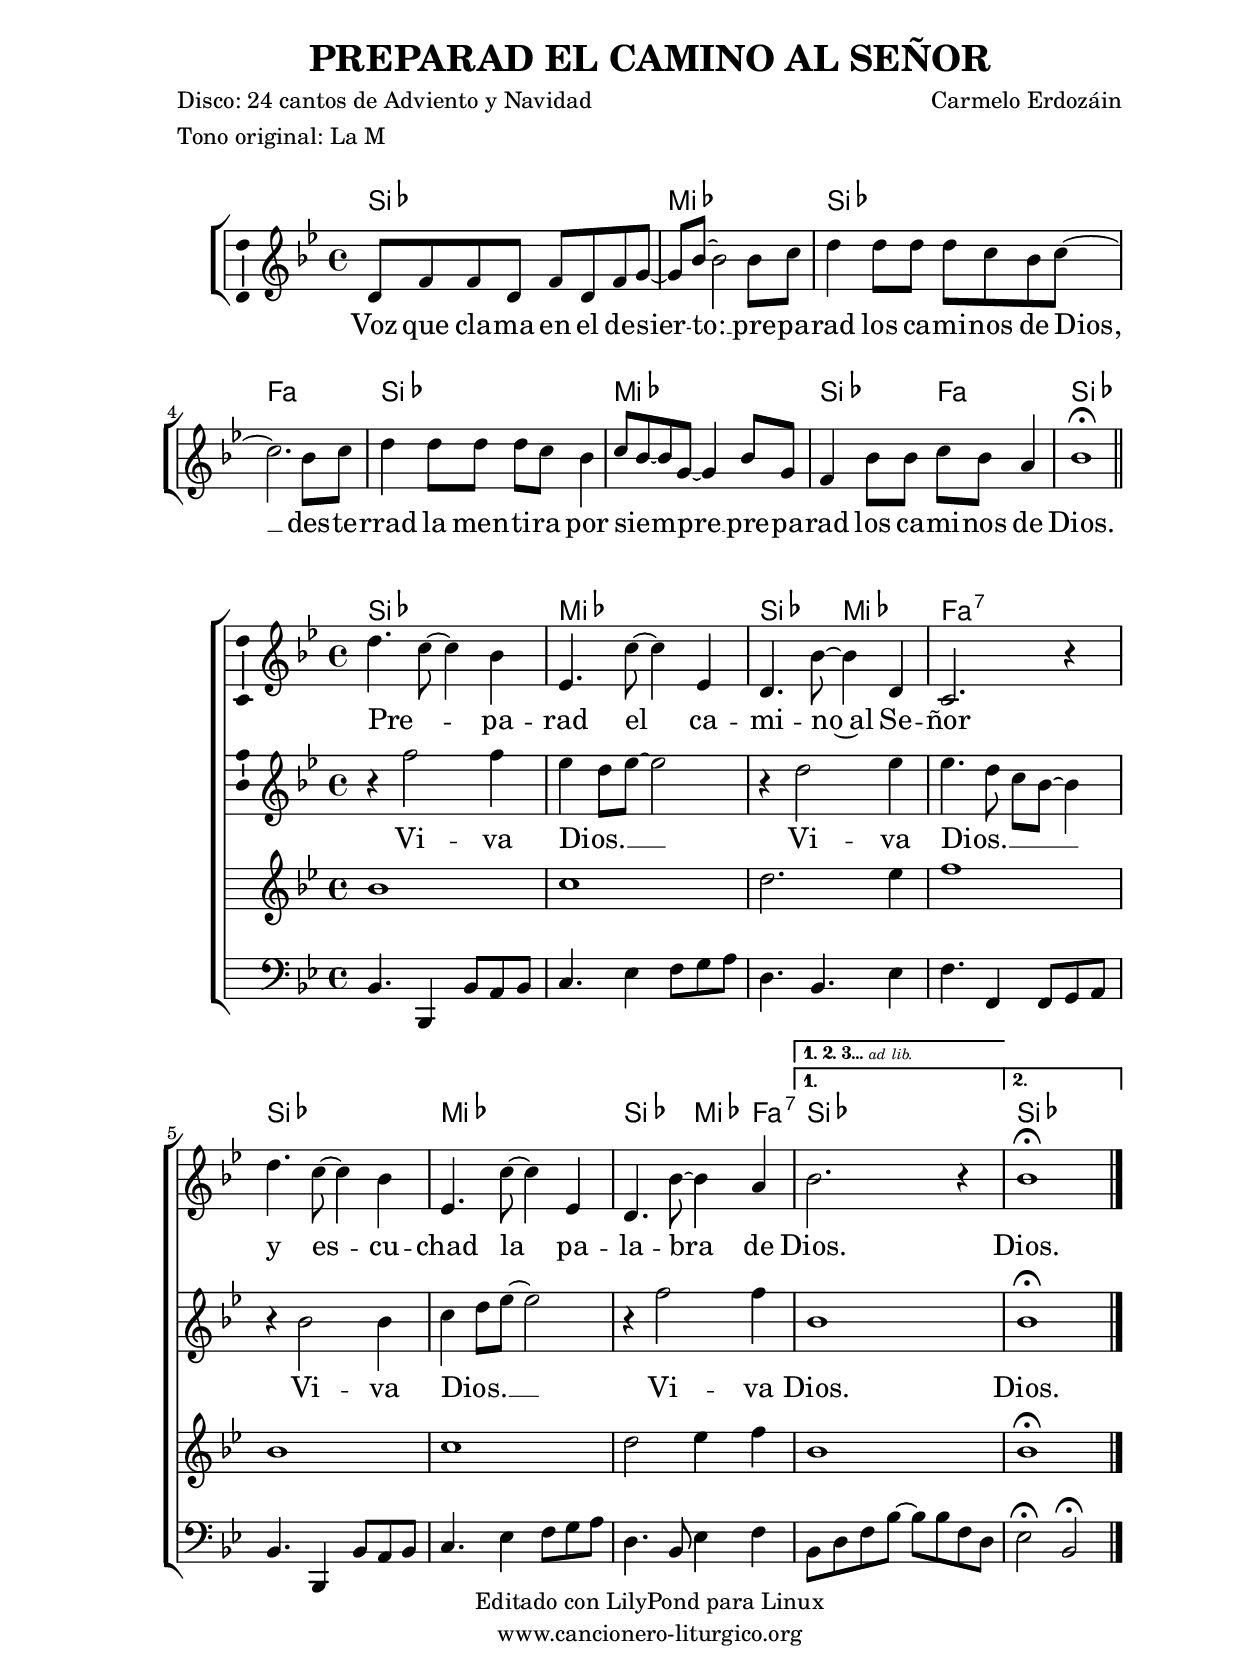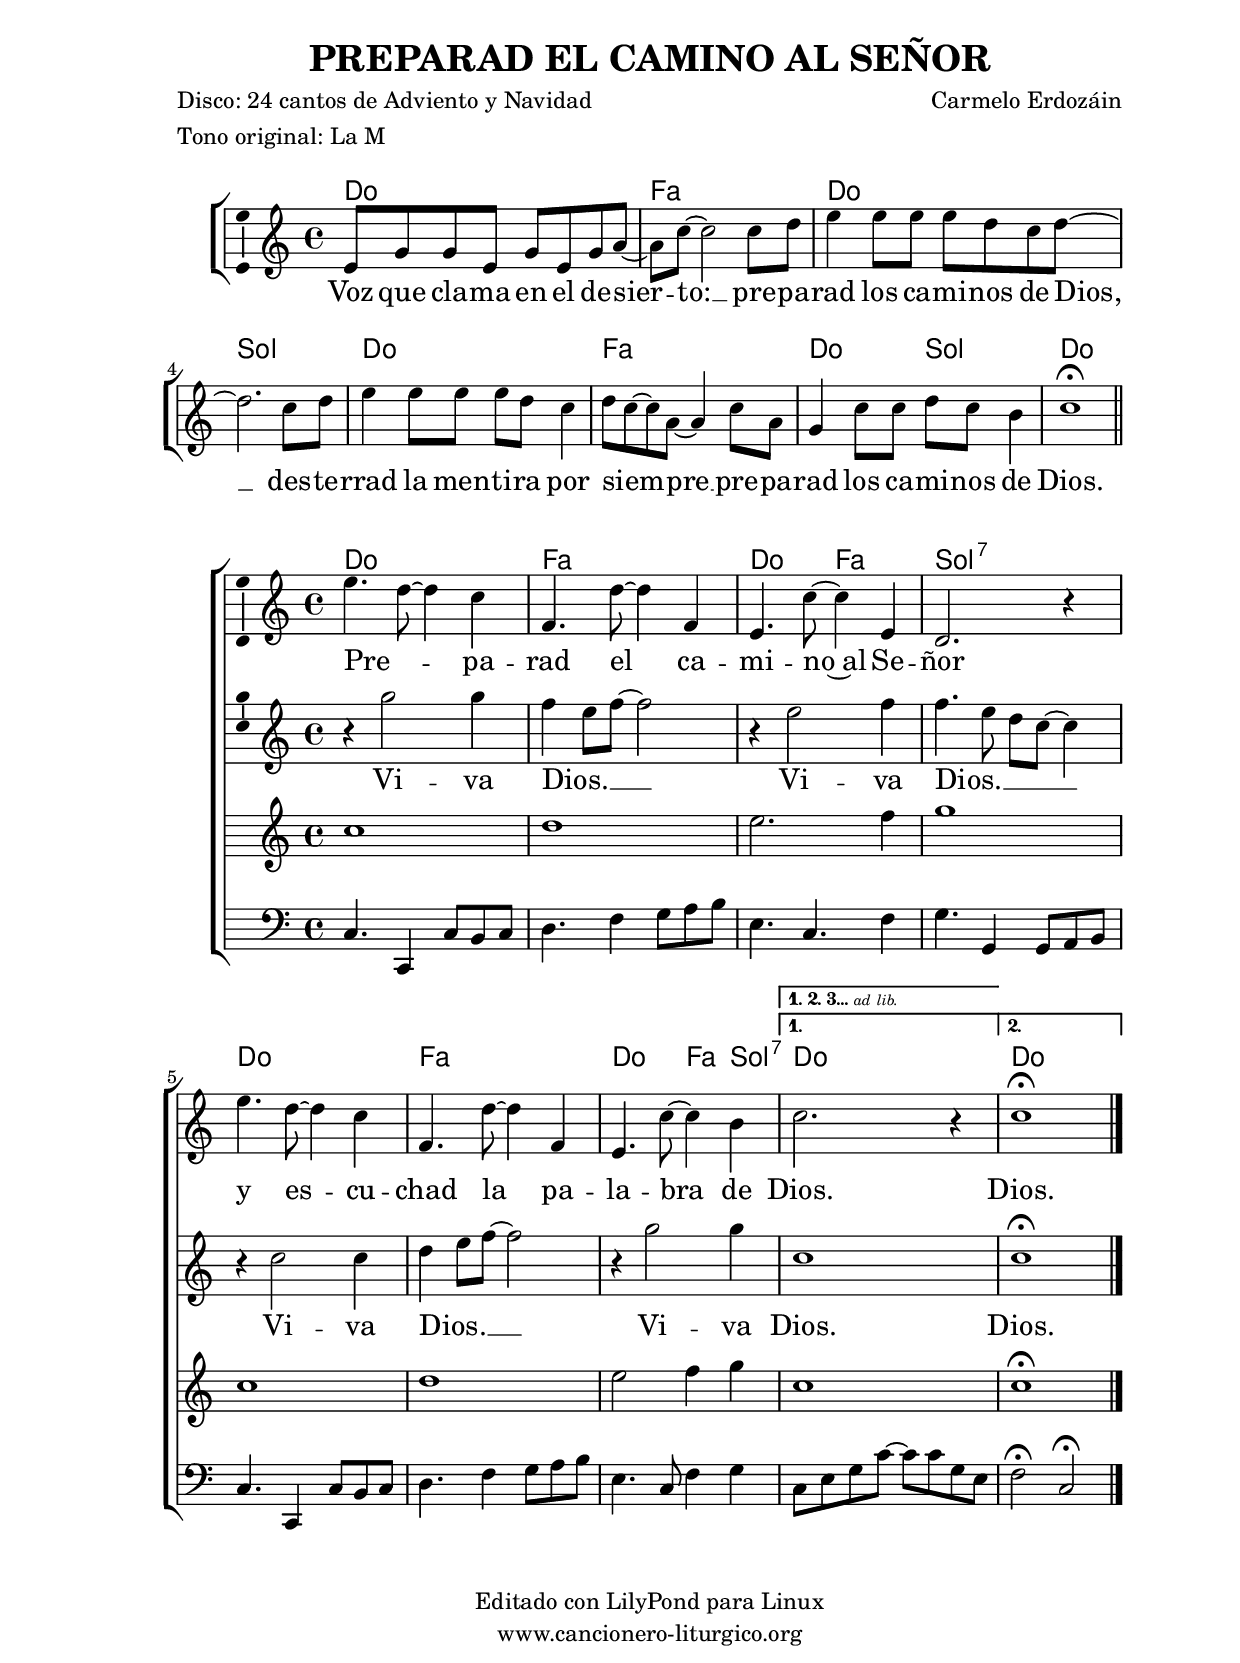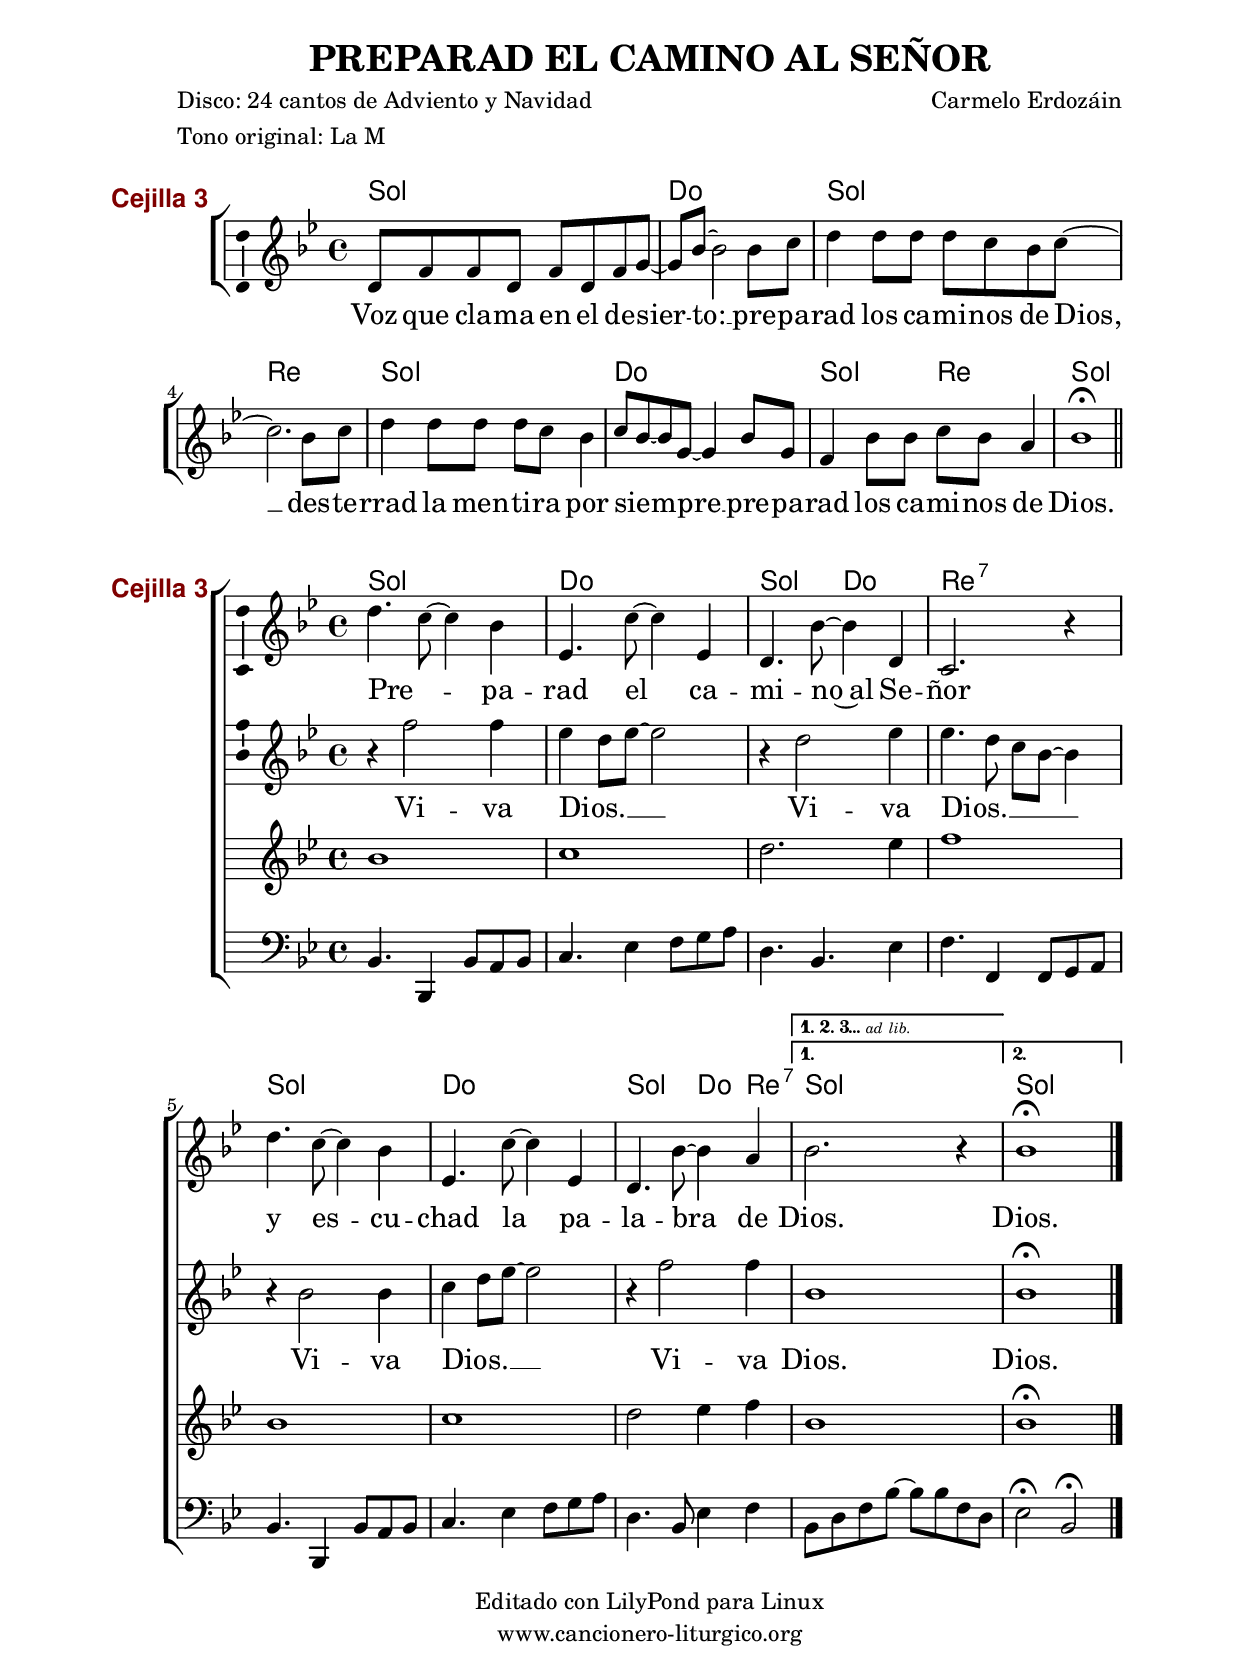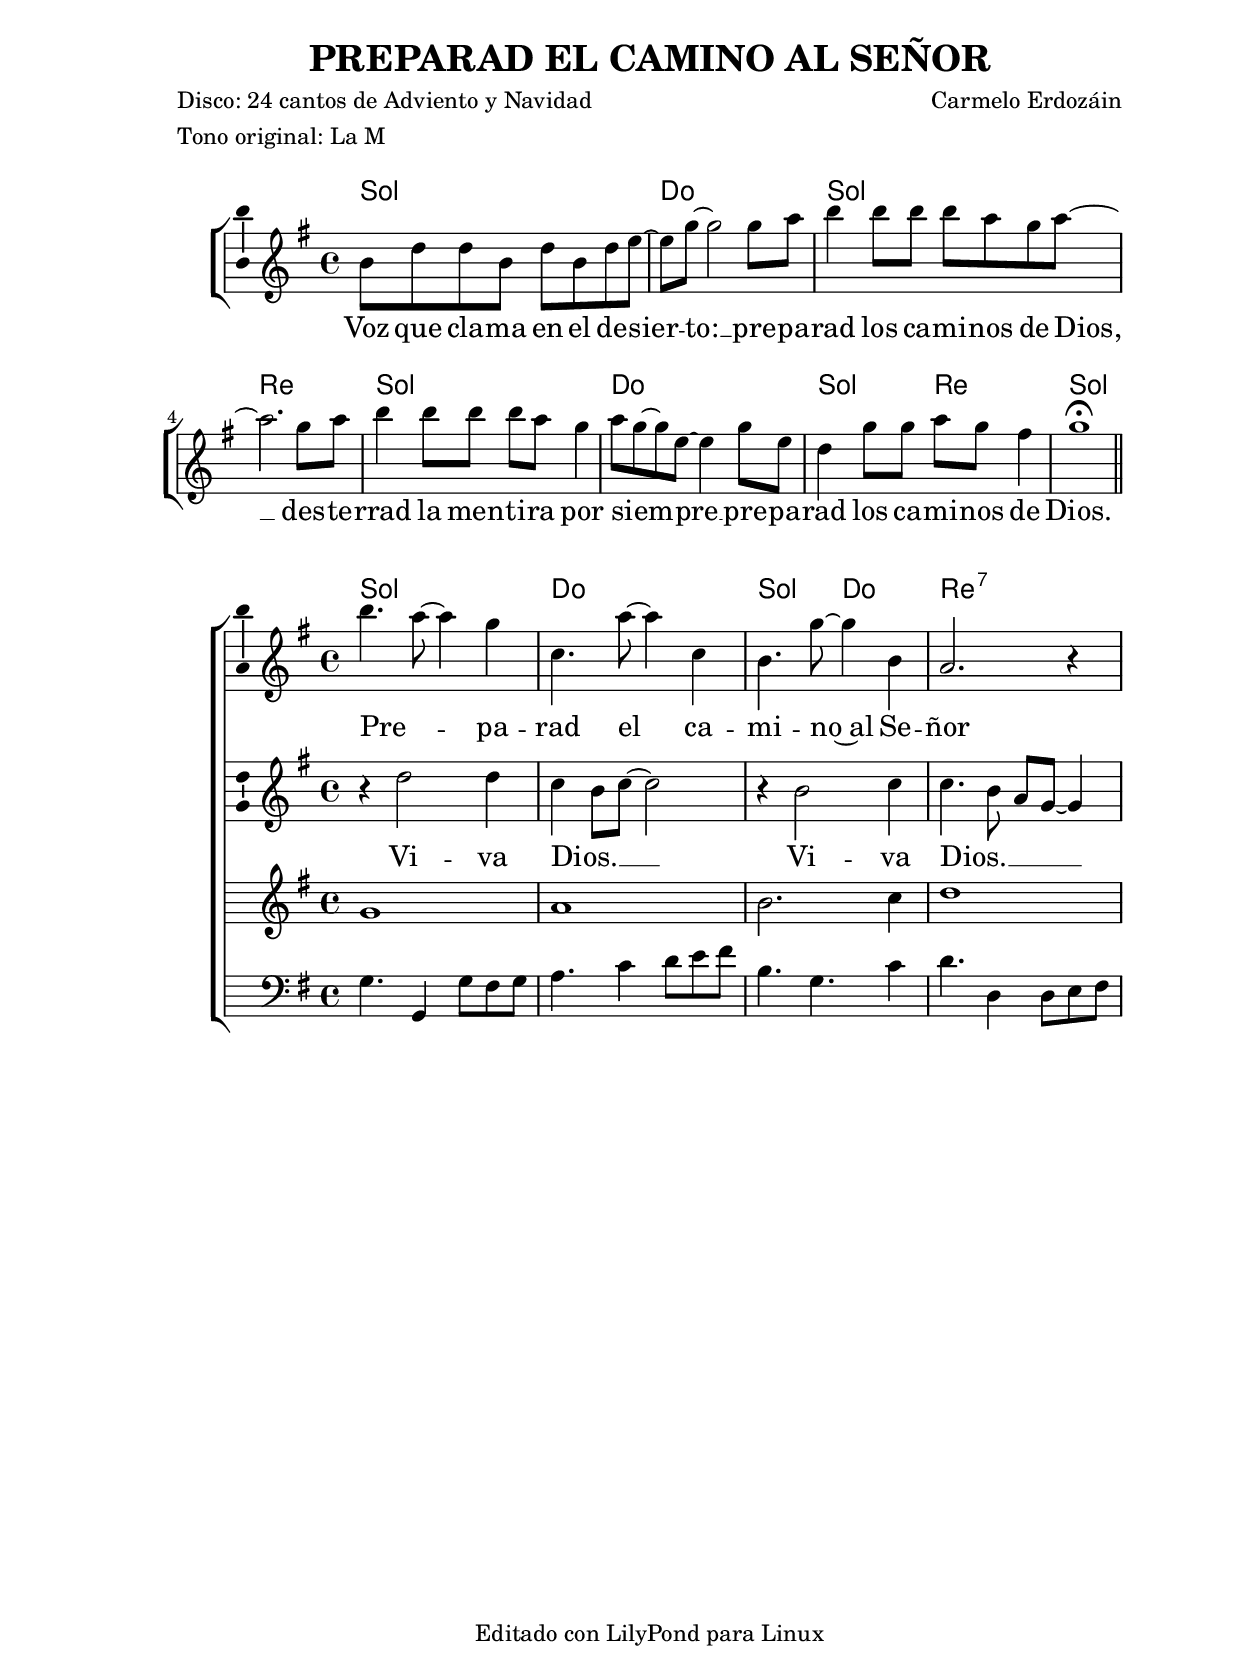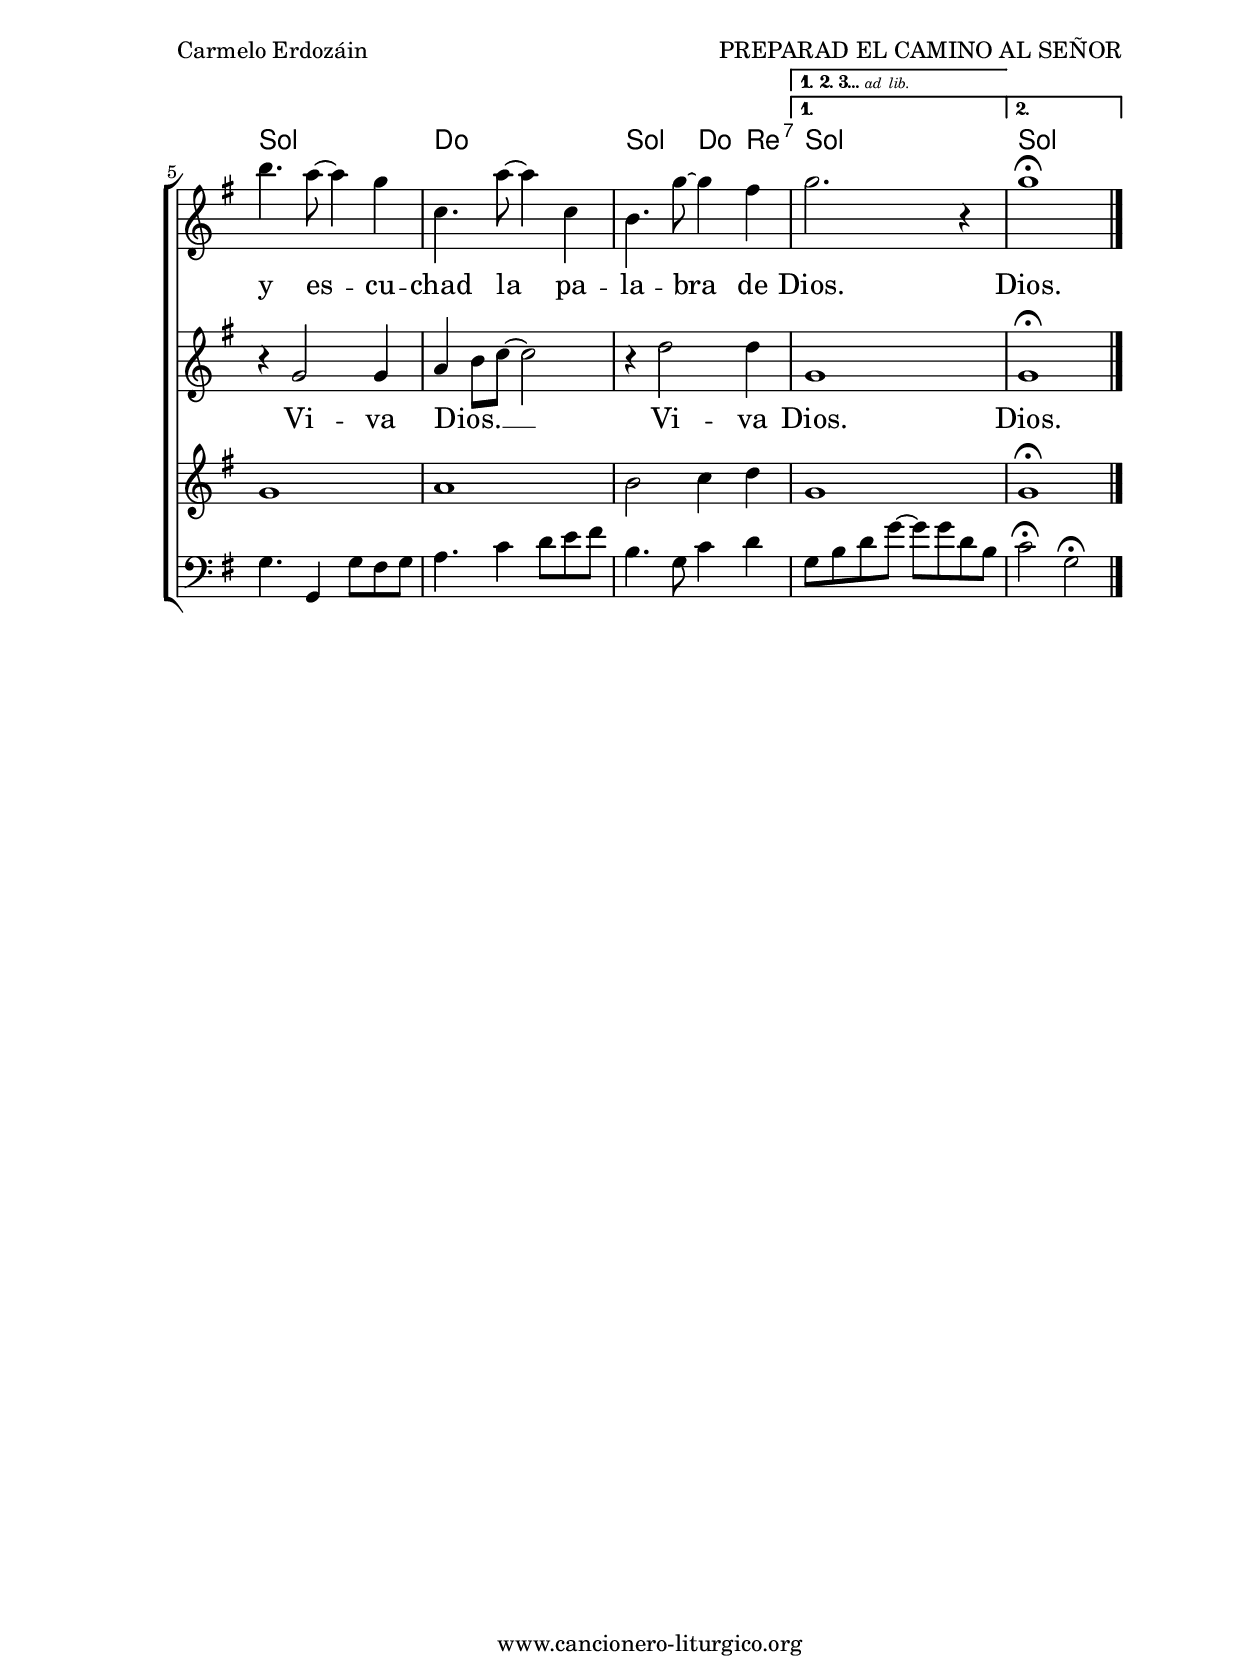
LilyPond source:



%versión de lilypond para la que se ha escrito esta partitura:
\version "2.16.0"

	%Tamaño papel
	#(set-default-paper-size "a4")
	%Tamaño partitura
	#(set-global-staff-size 20)
	%No responde al pulsar sobre una nota
	#(ly:set-option 'point-and-click #f)

%parámetros del encabezamiento:
\header {
	title = "PREPARAD EL CAMINO AL SEÑOR"
	subtitle = ""
	composer = "Carmelo Erdozáin"
	poet = "Disco: 24 cantos de Adviento y Navidad"
	meter = "Tono original: La M"
	arranger = ""
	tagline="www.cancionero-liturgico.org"
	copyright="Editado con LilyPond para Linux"
	tiempo = "Adviento"
	usos = "Entrada, Gracias"
	letra = ""
	}

%parámetros asociados al papel:
\paper  {
	oddHeaderMarkup = \markup {\fill-line { \on-the-fly #not-first-page \fromproperty #'header:title \on-the-fly #not-first-page \fromproperty #'header:composer }}
	evenHeaderMarkup = \markup {\fill-line { \fromproperty #'header:composer \fromproperty #'header:title }}
	#(set-paper-size "a4")
	print-page-number = ##f
	first-page-number = 1
	print-first-page-number = ##f
%	head-separation = 3.0 \cm
	top-margin = 2.0 \cm
%%%	bottom-margin = 0.5\cm
	bottom-margin = 0.3\cm
	left-margin = 3.0 \cm
	line-width = 16.0 \cm 
	indent = 8\mm
	interscoreline = 2.\mm
	between-system-space = 15\mm
%	para que las partituras no llenen la hoja:
	ragged-bottom = ##t
%	idem para la última hoja:
	ragged-last-bottom = ##f
%	para que las partituras llenen el ancho del papel:
	ragged-last = ##f
	after-title-space = 2.5 \cm
%page-count=1
%system-count=8

	%Flexible Vertical Spacing
%	markup-markup-spacing =
%	#'((basic-distance . 15) (minimum-distance . 15) (padding . 3))
	markup-system-spacing =
	#'((basic-distance . 15) (minimum-distance . 15) (padding . 3))
	system-system-spacing =
	#'((basic-distance . 15) (minimum-distance . 15) (padding . 3))
	score-system-spacing =
	#'((basic-distance . 15) (minimum-distance . 15) (padding . 5))
%	top-system-spacing = % header
%	#'((basic-distance . 8) (minimum-distance . 0) (padding . 0))
%	top-markup-spacing =
%	#'((basic-distance . 20) (minimum-distance . 20) (padding . 0))
	last-bottom-spacing = % footer
	#'((basic-distance . 5) (minimum-distance . 5) (padding . 0))
%	score-markup-spacing =
%	#'((basic-distance . 16) (minimum-distance . 13) (padding . 0))

	}


%parámetros que afectan a toda la partitura:
global =  {
	%clave de sol (G):
	\clef G
	%armadura:
	\transpose g bes
	\key g \major
	\tempo 4=100
	\set Score.tempoHideNote = ##t
	}


acordes = {
	\italianChords
	\chordmode {
	\transpose g bes
{

g1 c g d g c g2 d g1

	}
	}
}

acordesest = {
	\italianChords
	\chordmode {
	\transpose g bes
{

\repeat volta 2 {
g1 c g2 c d1:7
g1 c g2 c4 d:7
}

\alternative {
{
g1
}
{
g1
}
}

	}
	}
}

voltaAdLib = \markup { 1. 2. 3... \text \italic { ad lib. } }
voltaFinal = \markup { \text \italic { Final } }

melodia = 

	\transpose g bes
{
	\relative c'{
	\time 4/4

b8 d d b d b d e~
e8 g8~g2 g8 a
b4 b8 b b a g a~
a2. g8 a
b4 b8 b b a g4
a8 g8~g e8~e4 g8 e
d4 g8 g a g fis4
g1\fermata

\bar "||"

	}
	}

melodiaest = 

	\transpose g bes
{
	\relative c''{
	\time 4/4

\repeat volta 2 {
b4. a8~a4 g
c,4. a'8~a4 c,
b4. g'8~g4 b,
a2. r4

b'4. a8~a4 g
c,4. a'8~a4 c,
b4. g'8~g4 fis
}

\alternative {
{
\set Score.repeatCommands = #(list(list 'volta voltaAdLib))
g2. r4
}
{
\set Score.repeatCommands = #(list(list 'volta voltaFinal))
g1\fermata
}
}

\bar "|."
	}
	}


melodiados = 

	\transpose g bes
{
	\relative c''{
	\time 4/4

\repeat volta 2 {
r4 d2 d4
c4 b8 c8~c2
r4 b2 c4
c4. b8 a8 g8~g4

r4 g2 g4
a4 b8 c8~c2
r4 d2 d4
}

\alternative {
{
g,1
}
{
g1\fermata
}
}

\bar "|."
	}
	}

melodiaorgano = 

	\transpose g bes
{
	\relative c''{
	\time 4/4

\repeat volta 2 {
g1
a
b2. c4
d1

g,1
a
b2 c4 d
}

\alternative {
{
g,1
}
{
g1\fermata
}
}

\bar "|."
	}
	}

melodiabajo = 

	\transpose g bes
{
	\relative c{
	\time 4/4

\repeat volta 2 {
g4. g,4 g'8 fis g
a4. c4 d8 e fis
b,4. g c4
d4. d,4 d8 e fis

g4. g,4 g'8 fis g
a4. c4 d8 e fis
b,4. g8 c4 d
}

\alternative {
{
g,8 b d g~g g d b
}
{
c2\fermata g\fermata
}
}

\bar "|."
	}
	}

texto = \lyricmode {

Voz que cla -- ma en el de -- sier -- to: __
pre -- pa -- rad los ca -- mi -- nos de Dios, __
des -- te -- rrad la men -- ti -- ra por siem -- _ pre __
pre -- pa -- rad los ca -- mi -- nos de Dios.

	}

textoest = \lyricmode {

Pre -- _ pa -- rad el ca -- mi -- no~al Se -- ñor 
y es -- cu -- chad la pa -- la -- bra de Dios.
Dios.

	}

textodos = \lyricmode {

Vi -- va Dios. __ _ _
Vi -- va Dios. __ _ _ _
Vi -- va Dios. __ _ _
Vi -- va Dios.
Dios.

	}


acordesStaff = \context ChordNames = acordesStaff <<
	\set chordChanges = ##t
	\acordes
	>>

acordesestStaff = \context ChordNames = acordesestStaff <<
	\set chordChanges = ##t
	\acordesest
	>>


%%%%%%%%%%%%%%%%%%%%%%%%%%%%%%%%%%% CEJILLA %%%%%%%%%%%%%%%%%%%%%%%%%%%%%%%%%%%
acordescejilla = {
%%%	\override ChordNames.ChordName #'font-size = #-1
%%%	\override ChordNames.ChordName #'font-series = #'bold
	\transpose bes g {
		\acordes
		}
	}

acordescejillaStaff = \context ChordNames = acordescejillaStaff <<
	\set Staff.instrumentName = \markup \with-color #darkred \larger \bold \sans "Cejilla 3"
	\set chordChanges = ##t
	\acordescejilla
	>>
acordesestcejilla = {
%%%	\override ChordNames.ChordName #'font-size = #-1
%%%	\override ChordNames.ChordName #'font-series = #'bold
	\transpose bes g {
		\acordesest
		}
	}

acordesestcejillaStaff = \context ChordNames = acordesestcejillaStaff <<
	\set Staff.instrumentName = \markup \with-color #darkred \larger \bold \sans "Cejilla 3"
	\set chordChanges = ##t
	\acordesestcejilla
	>>
%%%%%%%%%%%%%%%%%%%%%%%%%%%%%%%%%%% CEJILLA %%%%%%%%%%%%%%%%%%%%%%%%%%%%%%%%%%%


vozStaff = \context Voice = vozStaff
\with {\consists "Ambitus_engraver"}
<<
%	\set Staff.instrumentName = ""
%	\set Staff.shortInstrumentName = ""
%	\set Staff.midiInstrument = #"clarinet"
%	\set Staff.midiInstrument = #"cello"
%	\set Staff.midiInstrument = #"flute"
	\set Staff.midiInstrument = #"electric guitar (jazz)"
%	\set Staff.midiInstrument = #"english horn"
%	\set Staff.midiInstrument = #"violin"
%	\set Staff.midiInstrument = #"glockenspiel"
	\set Staff.midiMinimumVolume = #0.7
	\set Staff.midiMaximumVolume = #0.9
	\global
	\melodia
	>>

vozestStaff = \context Voice = vozestStaff
\with {\consists "Ambitus_engraver"}
<<
%	\set Staff.instrumentName = ""
%	\set Staff.shortInstrumentName = ""
%	\set Staff.midiInstrument = #"clarinet"
%	\set Staff.midiInstrument = #"cello"
%	\set Staff.midiInstrument = #"flute"
	\set Staff.midiInstrument = #"electric guitar (jazz)"
%	\set Staff.midiInstrument = #"english horn"
%	\set Staff.midiInstrument = #"violin"
%	\set Staff.midiInstrument = #"glockenspiel"
	\set Staff.midiMinimumVolume = #0.7
	\set Staff.midiMaximumVolume = #0.9
	\global
	\melodiaest
	>>

vozdosStaff = \context Voice = vozdosStaff
\with {\consists "Ambitus_engraver"}
<<
%	\set Staff.instrumentName = ""
%	\set Staff.shortInstrumentName = ""
%	\set Staff.midiInstrument = #"clarinet"
%	\set Staff.midiInstrument = #"cello"
%	\set Staff.midiInstrument = #"flute"
	\set Staff.midiInstrument = #"electric guitar (jazz)"
%	\set Staff.midiInstrument = #"english horn"
%	\set Staff.midiInstrument = #"violin"
%	\set Staff.midiInstrument = #"glockenspiel"
	\set Staff.midiMinimumVolume = #0.7
	\set Staff.midiMaximumVolume = #0.9
	\global
	\melodiados
	>>

vozorganoStaff = \context Voice = vozorganoStaff
<<
%%	\set Staff.instrumentName = "1ª vez"
	\set Staff.shortInstrumentName = ""
	\override Staff.StaffSymbol #'staff-space = #(magstep -0.35)
	\set Staff.midiInstrument = #"clarinet"
	\set Staff.midiMinimumVolume = #0.7
	\set Staff.midiMaximumVolume = #0.9
	\global
	\melodiaorgano
	>>

vozbajoStaff = \context Voice = vozbajoStaff
<<
%%	\set Staff.instrumentName = "Bajo"
	\set Staff.shortInstrumentName = ""
	\override Staff.StaffSymbol #'staff-space = #(magstep -0.35)
	\set Staff.midiInstrument = #"electric bass (finger)"
	\set Staff.midiMinimumVolume = #0.8
	\set Staff.midiMaximumVolume = #0.9
	\global
	%Cambio a clave de fa (F):
	\clef F
	\melodiabajo
	>>

textoStaff = \context Lyrics = textoStaff <<
	\lyricsto vozStaff \texto
	>>

textoestStaff = \context Lyrics = textoestStaff <<
	\lyricsto vozestStaff \textoest
	>>

textodosStaff = \context Lyrics = textodosStaff <<
	\lyricsto vozdosStaff \textodos
	>>


\book {
	\score {
		\context ChoirStaff {
			\override StaffGroup.SystemStartBracket #'collapse-height = #1
			\override Score.SystemStartBar #'collapse-height = #1
			<<
			\acordesStaff
			\vozStaff
			\textoStaff
			>>
			}
		\layout {
system-count=2
	    		\context {
				\Lyrics
				\override LyricText #'font-size = #2
				}
	   		 \context {
				\Score
				\override StaffSymbol #'staff-space = #(magstep +3)
				}
			}
		}
	\score {
		\context ChoirStaff {
%			\override StaffGroup.SystemStartBracket #'collapse-height = #1
%			\override Score.SystemStartBar #'collapse-height = #1
			<<
			\acordesestStaff
			\vozestStaff
			\textoestStaff
			\vozdosStaff
			\textodosStaff
			\vozorganoStaff
			\vozbajoStaff
			>>
			}
		\layout {
	    		\context {
				\Lyrics
				\override LyricText #'font-size = #2
				}
	   		 \context {
				\Score
				\override StaffSymbol #'staff-space = #(magstep +3)
				}
			}
		}
	\score {
		\unfoldRepeats
		\context ChoirStaff {
			<<
			\acordesStaff
			\vozStaff
			>>
			<<
			\acordesestStaff
			\vozestStaff
			\vozdosStaff
			\vozorganoStaff
			\vozbajoStaff
			>>
			}
		\midi {
	  		\context {
	  			\Score
				tempoWholesPerMinute = #(ly:make-moment 70 4)
				}
			}
		}
	}


%Partitura para guitarra
#(define output-suffix "G")
\book {
	\score {
		\context ChoirStaff {
			\override StaffGroup.SystemStartBracket #'collapse-height = #1
			\override Score.SystemStartBar #'collapse-height = #1
			<<
			\acordescejillaStaff
			\vozStaff
			\textoStaff
			>>
			}
		\layout {
system-count=2
%%%%%%%%%%%%%%%%%%%%%%%%%%%%%%%%%%% CEJILLA %%%%%%%%%%%%%%%%%%%%%%%%%%%%%%%%%%%
			\context {
				\ChordNames \consists Instrument_name_engraver
				}
%%%%%%%%%%%%%%%%%%%%%%%%%%%%%%%%%%% CEJILLA %%%%%%%%%%%%%%%%%%%%%%%%%%%%%%%%%%%
	    		\context {
				\Lyrics
				\override LyricText #'font-size = #2
				}
	   		 \context {
				\Score
				\override StaffSymbol #'staff-space = #(magstep +3)
				}
			}
		}
	\score {
		\context ChoirStaff {
%			\override StaffGroup.SystemStartBracket #'collapse-height = #1
%			\override Score.SystemStartBar #'collapse-height = #1
			<<
			\acordesestcejillaStaff
			\vozestStaff
			\textoestStaff
			\vozdosStaff
			\textodosStaff
			\vozorganoStaff
			\vozbajoStaff
			>>
			}
		\layout {
%%%%%%%%%%%%%%%%%%%%%%%%%%%%%%%%%%% CEJILLA %%%%%%%%%%%%%%%%%%%%%%%%%%%%%%%%%%%
			\context {
				\ChordNames \consists Instrument_name_engraver
				}
%%%%%%%%%%%%%%%%%%%%%%%%%%%%%%%%%%% CEJILLA %%%%%%%%%%%%%%%%%%%%%%%%%%%%%%%%%%%
	    		\context {
				\Lyrics
				\override LyricText #'font-size = #2
				}
	   		 \context {
				\Score
				\override StaffSymbol #'staff-space = #(magstep +3)
				}
			}
		}
	}


#(define output-suffix "C")
\book {
	\score {
		\context ChoirStaff {
			\override StaffGroup.SystemStartBracket #'collapse-height = #1
			\override Score.SystemStartBar #'collapse-height = #1
\transpose c d
			<<
			\acordesStaff
			\vozStaff
			\textoStaff
			>>
			}
		\layout {
system-count=2
	    		\context {
				\Lyrics
				\override LyricText #'font-size = #2
				}
	   		 \context {
				\Score
				\override StaffSymbol #'staff-space = #(magstep +3)
				}
			}
		}
	\score {
		\context ChoirStaff {
%			\override StaffGroup.SystemStartBracket #'collapse-height = #1
%			\override Score.SystemStartBar #'collapse-height = #1
\transpose c d
			<<
			\acordesestStaff
			\vozestStaff
			\textoestStaff
			\vozdosStaff
			\textodosStaff
			\vozorganoStaff
			\vozbajoStaff
			>>
			}
		\layout {
	    		\context {
				\Lyrics
				\override LyricText #'font-size = #2
				}
	   		 \context {
				\Score
				\override StaffSymbol #'staff-space = #(magstep +3)
				}
			}
		}
	}


#(define output-suffix "S")
\book {
	\score {
		\context ChoirStaff {
			\override StaffGroup.SystemStartBracket #'collapse-height = #1
			\override Score.SystemStartBar #'collapse-height = #1
\transpose c a
			<<
			\acordesStaff
			\vozStaff
			\textoStaff
			>>
			}
		\layout {
system-count=2
	    		\context {
				\Lyrics
				\override LyricText #'font-size = #2
				}
	   		 \context {
				\Score
				\override StaffSymbol #'staff-space = #(magstep +3)
				}
			}
		}
	\score {
		\context ChoirStaff {
%			\override StaffGroup.SystemStartBracket #'collapse-height = #1
%			\override Score.SystemStartBar #'collapse-height = #1
\transpose c a
			<<
			\acordesestStaff
			\vozestStaff
			\textoestStaff
\transpose a a,
			\vozdosStaff
			\textodosStaff
\transpose a a,
			\vozorganoStaff
			\vozbajoStaff
			>>
			}
		\layout {
	    		\context {
				\Lyrics
				\override LyricText #'font-size = #2
				}
	   		 \context {
				\Score
				\override StaffSymbol #'staff-space = #(magstep +3)
				}
			}
		}
	}


